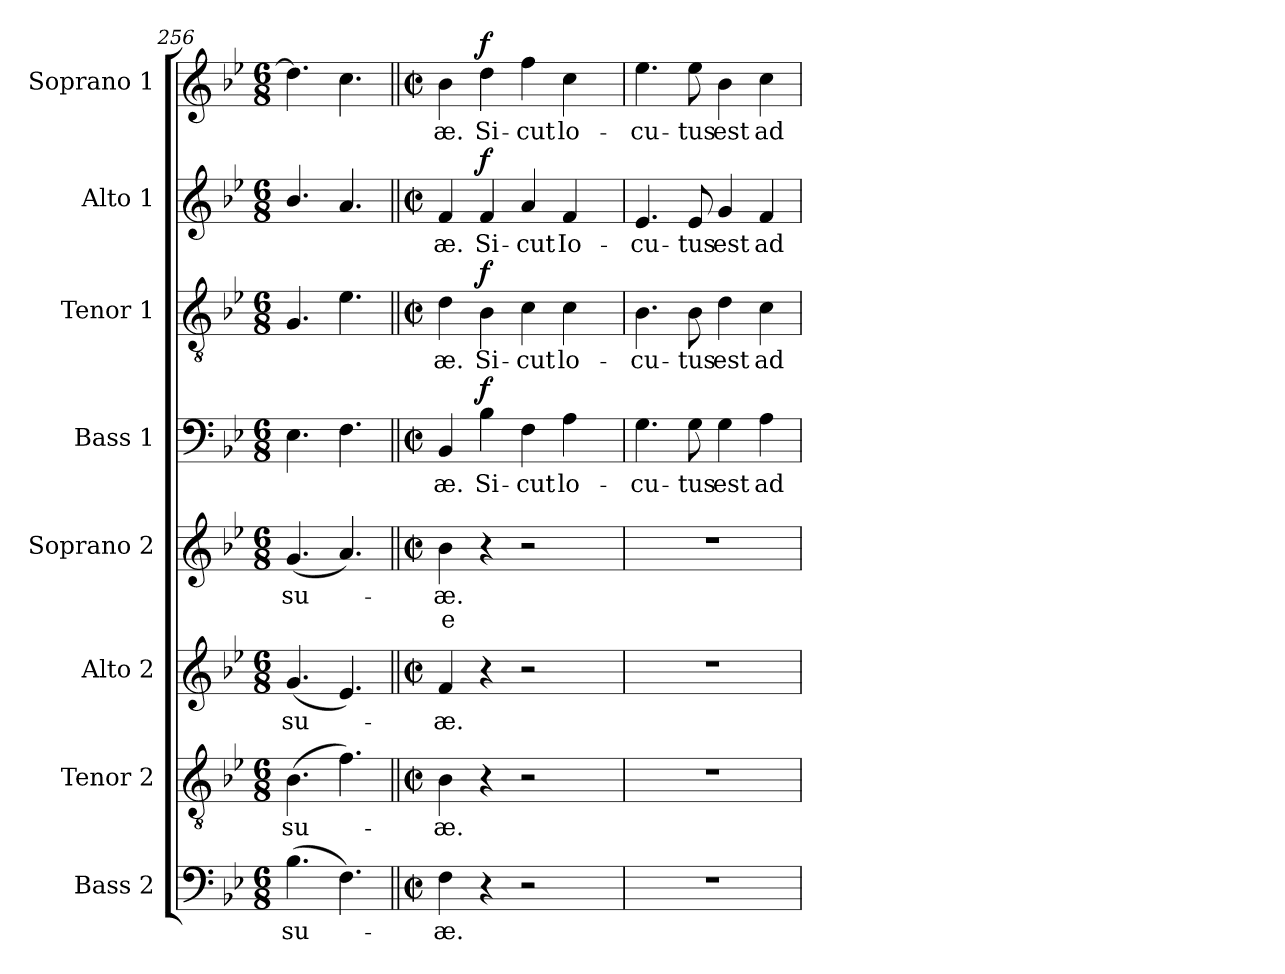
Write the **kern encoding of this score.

**kern	**text	**kern	**text	**kern	**text	**kern	**text	**text	**kern	**text	**dynam	**kern	**text	**dynam	**kern	**text	**dynam	**kern	**text	**dynam
*part8	*part8	*part7	*part7	*part6	*part6	*part5	*part5	*part5	*part4	*part4	*part4	*part3	*part3	*part3	*part2	*part2	*part2	*part1	*part1	*part1
*staff8	*staff8	*staff7	*staff7	*staff6	*staff6	*staff5	*staff5	*staff5	*staff4	*staff4	*staff4	*staff3	*staff3	*staff3	*staff2	*staff2	*staff2	*staff1	*staff1	*staff1
*I"Bass 2	*	*I"Tenor 2	*	*I"Alto 2	*	*I"Soprano 2	*	*	*I"Bass 1	*	*	*I"Tenor 1	*	*	*I"Alto 1	*	*	*I"Soprano 1	*	*
*I'B 2.	*	*I'T 2.	*	*I'A 2.	*	*I'S 2.	*	*	*I'B 1.	*	*	*I'T 1.	*	*	*I'A 1.	*	*	*I'S 1.	*	*
*clefF4	*	*clefGv2	*	*clefG2	*	*clefG2	*	*	*clefF4	*	*	*clefGv2	*	*	*clefG2	*	*	*clefG2	*	*
*	*	*ITrd7c12	*	*	*	*	*	*	*	*	*	*ITrd7c12	*	*	*	*	*	*	*	*
*k[b-e-]	*	*k[b-e-]	*	*k[b-e-]	*	*k[b-e-]	*	*	*k[b-e-]	*	*	*k[b-e-]	*	*	*k[b-e-]	*	*	*k[b-e-]	*	*
*B-:	*	*B-:	*	*B-:	*	*B-:	*	*	*B-:	*	*	*B-:	*	*	*B-:	*	*	*B-:	*	*
*M6/8	*	*M6/8	*	*M6/8	*	*M6/8	*	*	*M6/8	*	*	*M6/8	*	*	*M6/8	*	*	*M6/8	*	*
=256	=256	=256	=256	=256	=256	=256	=256	=256	=256	=256	=256	=256	=256	=256	=256	=256	=256	=256	=256	=256
!	!LO:LY:b:color=#000000	!	!	!	!	!	!	!	!	!	!	!	!	!	!	!	!	!	!	!
!	!	!	!LO:LY:b:color=#000000	!	!	!	!	!	!	!	!	!	!	!	!	!	!	!	!	!
!	!	!	!	!	!LO:LY:b:color=#000000	!	!	!	!	!	!	!	!	!	!	!	!	!	!	!
!	!	!	!	!	!	!	!LO:LY:b:color=#000000	!	!	!	!	!	!	!	!	!	!	!	!	!
(4.B-i\	su-	(4.BB-i\	su-	(4.gi/	su-	(4.gi/	su-	.	4.E-i\	.	.	4.GGi/	.	.	4.b-i/	.	.	4.ddi\]	.	.
4.Fi\)	.	4.Fi\)	.	4.e-i/)	.	4.ai/)	.	.	4.Fi\	.	.	4.E-i\	.	.	4.ai/	.	.	4.cci\	.	.
=257||	=257||	=257||	=257||	=257||	=257||	=257||	=257||	=257||	=257||	=257||	=257||	=257||	=257||	=257||	=257||	=257||	=257||	=257||	=257||	=257||
*M2/2	*	*M2/2	*	*M2/2	*	*M2/2	*	*	*M2/2	*	*	*M2/2	*	*	*M2/2	*	*	*M2/2	*	*
*met(c|)	*	*met(c|)	*	*met(c|)	*	*met(c|)	*	*	*met(c|)	*	*	*met(c|)	*	*	*met(c|)	*	*	*met(c|)	*	*
!	!LO:LY:b:color=#000000	!	!	!	!	!	!	!	!	!	!	!	!	!	!	!	!	!	!	!
!	!	!	!LO:LY:b:color=#000000	!	!	!	!	!	!	!	!	!	!	!	!	!	!	!	!	!
!	!	!	!	!	!LO:LY:b:color=#000000	!	!	!	!	!	!	!	!	!	!	!	!	!	!	!
!	!	!	!	!	!	!	!LO:LY:b:color=#000000	!LO:LY:b:color=#000000	!	!	!	!	!	!	!	!	!	!	!	!
!	!	!	!	!	!	!	!	!	!	!LO:LY:b:color=#000000	!	!	!	!	!	!	!	!	!	!
!	!	!	!	!	!	!	!	!	!	!	!	!	!LO:LY:b:color=#000000	!	!	!	!	!	!	!
!	!	!	!	!	!	!	!	!	!	!	!	!	!	!	!	!LO:LY:b:color=#000000	!	!	!	!
*	*	*	*	*	*	*	*	*	*	*	*	*	*	*	*	*	*	*MM120	*	*
!	!	!	!	!	!	!	!	!	!	!	!	!	!	!	!	!	!	!LO:TX:a:B:t=Allegro (alla breve.)	!	!
!	!	!	!	!	!	!	!	!	!	!	!	!	!	!	!	!	!	!	!LO:LY:b:color=#000000	!
*	*	*	*	*	*	*	*	*	*	*	*	*	*	*	*	*	*	*^	*	*
4Fi\	-æ.	4BB-i\	-æ.	4fi/	-æ.	4b-i\	-æ.	e	4BB-i/	-æ.	.	4Di\	-æ.	.	4fi/	-æ.	.	4b-i\	2ryy	-æ.	.
!	!	!	!	!	!	!	!	!	!	!LO:LY:b:color=#000000	!	!	!	!	!	!	!	!	!	!	!
!	!	!	!	!	!	!	!	!	!	!	!	!	!LO:LY:b:color=#000000	!	!	!	!	!	!	!	!
!	!	!	!	!	!	!	!	!	!	!	!	!	!	!	!	!LO:LY:b:color=#000000	!	!	!	!	!
!	!	!	!	!	!	!	!	!	!	!	!	!	!	!	!	!	!	!	!	!LO:LY:b:color=#000000	!
4r	.	4r	.	4r	.	4r	.	.	4B-i\	Si-	f	4BB-i\	Si-	f	4fi/	Si-	f	4ddi\	.	Si-	f
!	!	!	!	!	!	!	!	!	!	!LO:LY:b:color=#000000	!	!	!	!	!	!	!	!	!	!	!
!	!	!	!	!	!	!	!	!	!	!	!	!	!LO:LY:b:color=#000000	!	!	!	!	!	!	!	!
!	!	!	!	!	!	!	!	!	!	!	!	!	!	!	!	!LO:LY:b:color=#000000	!	!	!	!	!
!	!	!	!	!	!	!	!	!	!	!	!	!	!	!	!	!	!	!	!	!LO:LY:b:color=#000000	!
2r	.	2r	.	2r	.	2r	.	.	4Fi\	-cut	.	4Ci\	-cut	.	4ai/	-cut	.	4ffi\	4ryy	-cut	.
!	!	!	!	!	!	!	!	!	!	!LO:LY:b:color=#000000	!	!	!	!	!	!	!	!	!	!	!
!	!	!	!	!	!	!	!	!	!	!	!	!	!LO:LY:b:color=#000000	!	!	!	!	!	!	!	!
!	!	!	!	!	!	!	!	!	!	!	!	!	!	!	!	!LO:LY:b:color=#000000	!	!	!	!	!
!	!	!	!	!	!	!	!	!	!	!	!	!	!	!	!	!	!	!	!	!LO:LY:b:color=#000000	!
.	.	.	.	.	.	.	.	.	4Ai\	lo-	.	4Ci\	lo-	.	4fi/	Io-	.	4cci\	8ryy	lo-	.
.	.	.	.	.	.	.	.	.	.	.	.	.	.	.	.	.	.	.	32ryy	.	.
*	*	*	*	*	*	*	*	*	*	*	*	*	*	*	*	*	*	*MM168	*	*	*
.	.	.	.	.	.	.	.	.	.	.	.	.	.	.	.	.	.	.	16.ryy	.	.
*	*	*	*	*	*	*	*	*	*	*	*	*	*	*	*	*	*	*v	*v	*	*
=258	=258	=258	=258	=258	=258	=258	=258	=258	=258	=258	=258	=258	=258	=258	=258	=258	=258	=258	=258	=258
*	*	*	*	*	*	*	*	*	*	*	*	*	*	*	*	*	*	*^	*	*
!	!	!	!	!	!	!	!	!	!	!LO:LY:b:color=#000000	!	!	!	!	!	!	!	!	!	!	!
*	*	*	*	*	*	*	*	*	*	*	*	*	*	*	*	*	*	*v	*v	*	*
*	*	*	*	*	*	*	*	*	*	*	*	*	*	*	*	*	*	*^	*	*
!	!	!	!	!	!	!	!	!	!	!	!	!	!LO:LY:b:color=#000000	!	!	!	!	!	!	!	!
*	*	*	*	*	*	*	*	*	*	*	*	*	*	*	*	*	*	*v	*v	*	*
*	*	*	*	*	*	*	*	*	*	*	*	*	*	*	*	*	*	*^	*	*
!	!	!	!	!	!	!	!	!	!	!	!	!	!	!	!	!LO:LY:b:color=#000000	!	!	!	!	!
*	*	*	*	*	*	*	*	*	*	*	*	*	*	*	*	*	*	*v	*v	*	*
*	*	*	*	*	*	*	*	*	*	*	*	*	*	*	*	*	*	*^	*	*
!	!	!	!	!	!	!	!	!	!	!	!	!	!	!	!	!	!	!	!	!LO:LY:b:color=#000000	!
*	*	*	*	*	*	*	*	*	*	*	*	*	*	*	*	*	*	*v	*v	*	*
1r	.	1r	.	1r	.	1r	.	.	4.Gi\	-cu-	.	4.BB-i\	-cu-	.	4.e-i/	-cu-	.	4.ee-i\	-cu-	.
!	!	!	!	!	!	!	!	!	!	!LO:LY:b:color=#000000	!	!	!	!	!	!	!	!	!	!
!	!	!	!	!	!	!	!	!	!	!	!	!	!LO:LY:b:color=#000000	!	!	!	!	!	!	!
!	!	!	!	!	!	!	!	!	!	!	!	!	!	!	!	!LO:LY:b:color=#000000	!	!	!	!
!	!	!	!	!	!	!	!	!	!	!	!	!	!	!	!	!	!	!	!LO:LY:b:color=#000000	!
.	.	.	.	.	.	.	.	.	8Gi\	-tus	.	8BB-i\	-tus	.	8e-i/	-tus	.	8ee-i\	-tus	.
!	!	!	!	!	!	!	!	!	!	!LO:LY:b:color=#000000	!	!	!	!	!	!	!	!	!	!
!	!	!	!	!	!	!	!	!	!	!	!	!	!LO:LY:b:color=#000000	!	!	!	!	!	!	!
!	!	!	!	!	!	!	!	!	!	!	!	!	!	!	!	!LO:LY:b:color=#000000	!	!	!	!
!	!	!	!	!	!	!	!	!	!	!	!	!	!	!	!	!	!	!	!LO:LY:b:color=#000000	!
.	.	.	.	.	.	.	.	.	4Gi\	est	.	4Di\	est	.	4gi/	est	.	4b-i\	est	.
!	!	!	!	!	!	!	!	!	!	!LO:LY:b:color=#000000	!	!	!	!	!	!	!	!	!	!
!	!	!	!	!	!	!	!	!	!	!	!	!	!LO:LY:b:color=#000000	!	!	!	!	!	!	!
!	!	!	!	!	!	!	!	!	!	!	!	!	!	!	!	!LO:LY:b:color=#000000	!	!	!	!
!	!	!	!	!	!	!	!	!	!	!	!	!	!	!	!	!	!	!	!LO:LY:b:color=#000000	!
.	.	.	.	.	.	.	.	.	4Ai\	ad	.	4Ci\	ad	.	4fi/	ad	.	4cci\	ad	.
=	=	=	=	=	=	=	=	=	=	=	=	=	=	=	=	=	=	=	=	=
*-	*-	*-	*-	*-	*-	*-	*-	*-	*-	*-	*-	*-	*-	*-	*-	*-	*-	*-	*-	*-
